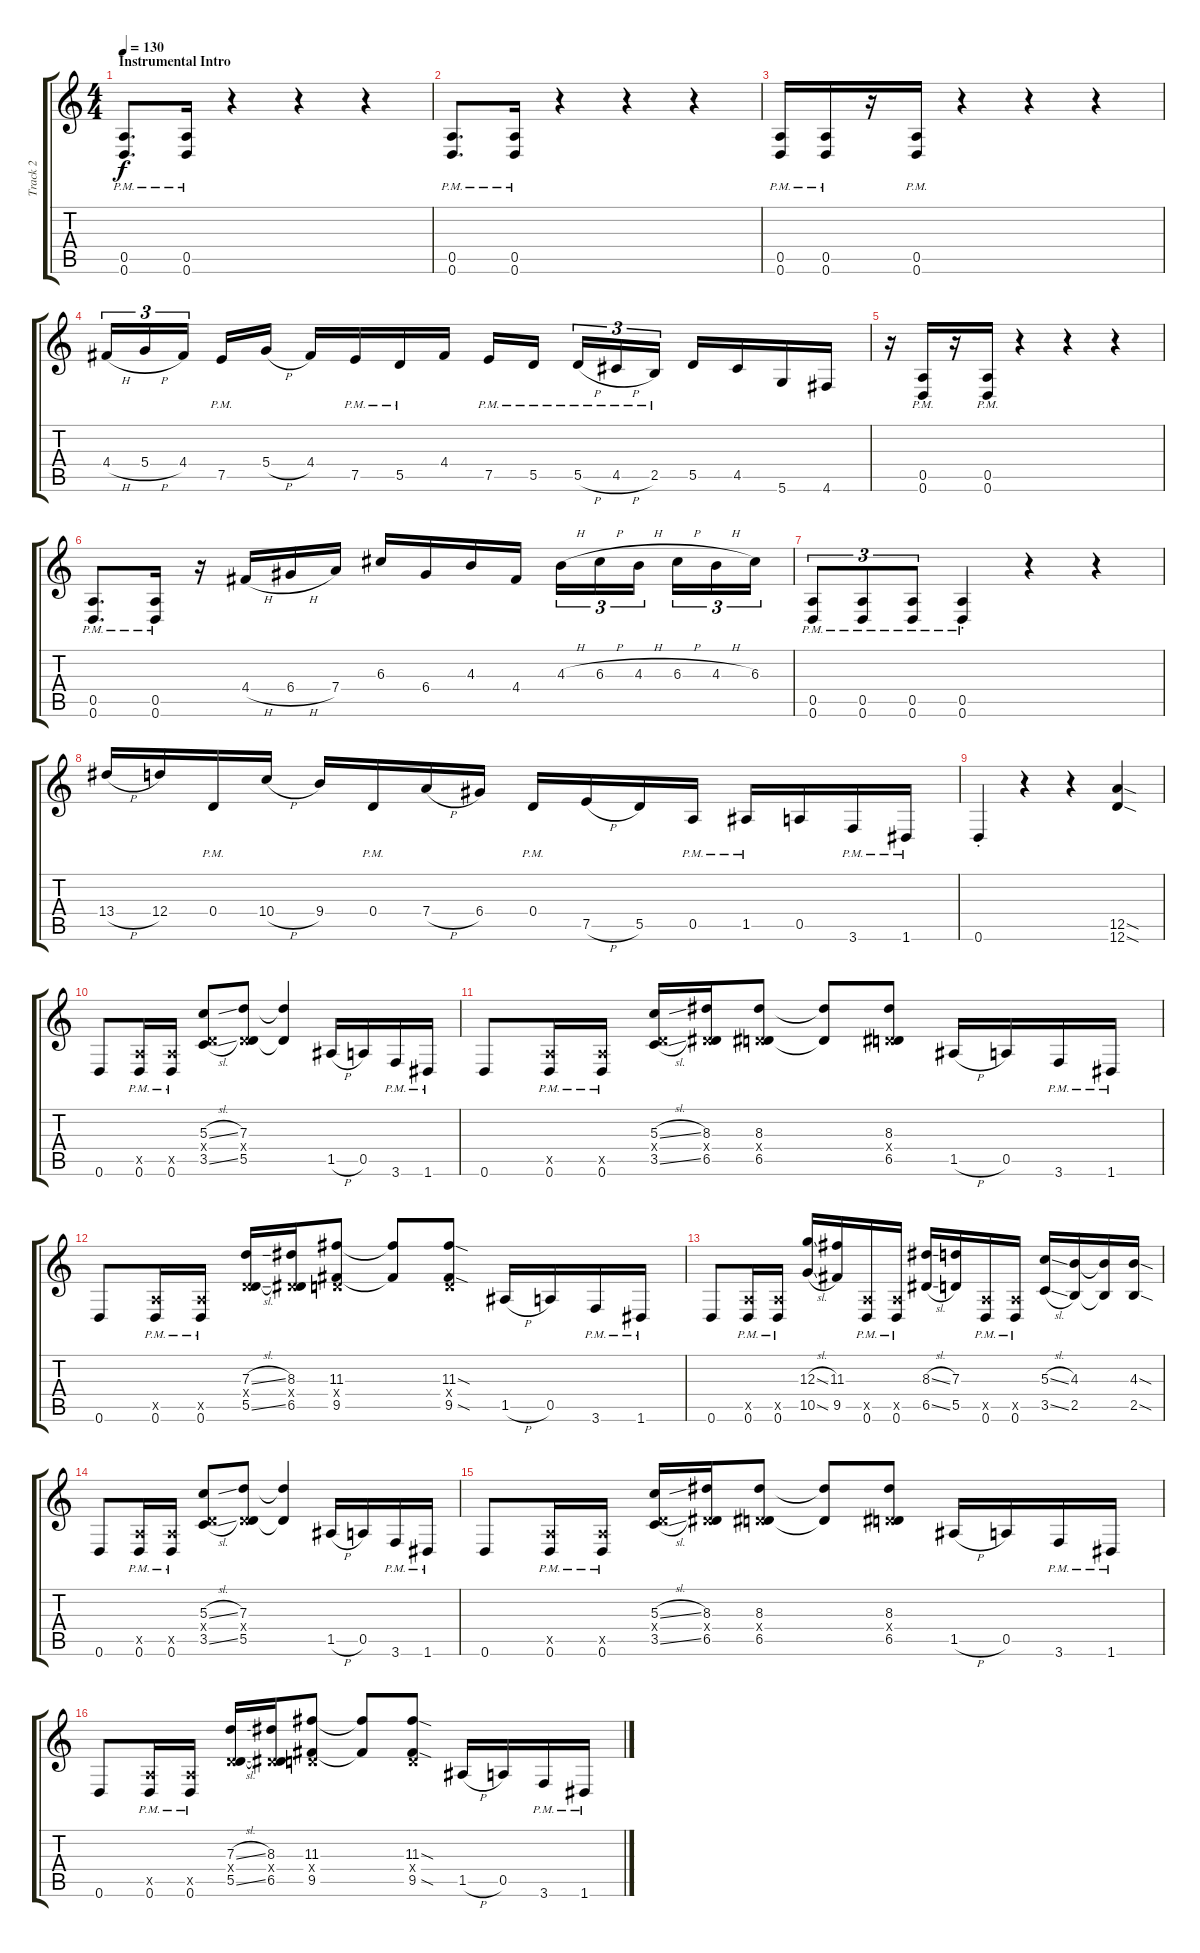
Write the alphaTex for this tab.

\track ("Track 2" "Track 2") {instrument distortionguitar}
\staff {score tabs}
\tuning (E4 B3 G3 D3 A2 D2) {hide}
\ts (4 4)
\section ("" "Instrumental Intro")
\tempo 130
\clef g2
\ks c
(0.5{pm} 0.6{pm}).8{d dy f instrument distortionguitar} (0.5{pm} 0.6{pm}).16 r.4 r.4 r.4 |
(0.5{pm} 0.6{pm}).8{d} (0.5{pm} 0.6{pm}).16 r.4 r.4 r.4 |
(0.5{pm} 0.6{pm}).16 (0.5{pm} 0.6{pm}).16 r.16 (0.5{pm} 0.6{pm}).16 r.4 r.4 r.4 |
4.4{h}.16{tu (3 2)} 5.4{h}.16{tu (3 2)} 4.4.16{tu (3 2) beam splitsecondary} 7.5{pm}.16 5.4{h}.16 4.4.16 7.5{pm}.16 5.5{pm}.16 4.4.16 7.5{pm}.16 5.5{pm}.16{beam splitsecondary} 5.5{h pm}.16{tu (3 2)} 4.5{h pm}.16{tu (3 2)} 2.5{pm}.16{tu (3 2)} 5.5.16 4.5.16 5.6.16 4.6.16 |
r.16 (0.5{pm} 0.6{pm}).16 r.16 (0.5{pm} 0.6{pm}).16 r.4 r.4 r.4 |
(0.5{pm} 0.6{pm}).8{d} (0.5{pm} 0.6{pm}).16 r.16 4.4{h}.16 6.4{h}.16 7.4.16 6.3.16 6.4.16 4.3.16 4.4.16 4.3{h}.16{tu (3 2)} 6.3{h}.16{tu (3 2)} 4.3{h}.16{tu (3 2) beam splitsecondary} 6.3{h}.16{tu (3 2)} 4.3{h}.16{tu (3 2)} 6.3.16{tu (3 2)} |
(0.5{pm} 0.6{pm}).8{tu (3 2)} (0.5{pm} 0.6{pm}).8{tu (3 2)} (0.5{pm} 0.6{pm}).8{tu (3 2)} (0.5{pm st} 0.6{pm st}).4 r.4 r.4 |
13.4{h}.16 12.4.16 0.4{pm}.16 10.4{h}.16 9.4.16 0.4{pm}.16 7.4{h}.16 6.4.16 0.4{pm}.16 7.5{h}.16 5.5.16 0.5{pm}.16 1.5{pm}.16 0.5.16 3.6{pm}.16 1.6{pm}.16 |
0.6{st}.4 r.4 r.4 (12.5{sod} 12.6{sod}).4 |
0.6.8 (0.5{x} 0.6{pm}).16 (0.5{x} 0.6{pm}).16 (5.3{sl} 0.4{x} 3.5{sl}).8 (7.3 0.4{x} 5.5).8 (7.3{t} 5.5{t}).4 1.5{h}.16 0.5.16 3.6{pm}.16 1.6{pm}.16 |
0.6.8 (0.5{x} 0.6{pm}).16 (0.5{x} 0.6{pm}).16 (5.3{sl} 0.4{x} 3.5{sl}).16 (8.3 0.4{x} 6.5).16 (8.3 0.4{x} 6.5).8 (8.3{t} 6.5{t}).8 (8.3 0.4{x} 6.5).8 1.5{h}.16 0.5.16 3.6{pm}.16 1.6{pm}.16 |
0.6.8 (0.5{x} 0.6{pm}).16 (0.5{x} 0.6{pm}).16 (7.3{sl} 0.4{x} 5.5{sl}).16 (8.3 0.4{x} 6.5).16 (11.3 0.4{x} 9.5).8 (11.3{t} 9.5{t}).8 (11.3{sod} 0.4{x} 9.5{sod}).8 1.5{h}.16 0.5.16 3.6{pm}.16 1.6{pm}.16 |
0.6.8 (0.5{x} 0.6{pm}).16 (0.5{x} 0.6{pm}).16 (12.3{sl} 10.5{sl}).16 (11.3 9.5).16 (0.5{x} 0.6{pm}).16 (0.5{x} 0.6{pm}).16 (8.3{sl} 6.5{sl}).16 (7.3 5.5).16 (0.5{x} 0.6{pm}).16 (0.5{x} 0.6{pm}).16 (5.3{sl} 3.5{sl}).16 (4.3 2.5).16 (4.3{t} 2.5{t}).16 (4.3{sod} 2.5{sod}).16 |
0.6.8 (0.5{x} 0.6{pm}).16 (0.5{x} 0.6{pm}).16 (5.3{sl} 0.4{x} 3.5{sl}).8 (7.3 0.4{x} 5.5).8 (7.3{t} 5.5{t}).4 1.5{h}.16 0.5.16 3.6{pm}.16 1.6{pm}.16 |
0.6.8 (0.5{x} 0.6{pm}).16 (0.5{x} 0.6{pm}).16 (5.3{sl} 0.4{x} 3.5{sl}).16 (8.3 0.4{x} 6.5).16 (8.3 0.4{x} 6.5).8 (8.3{t} 6.5{t}).8 (8.3 0.4{x} 6.5).8 1.5{h}.16 0.5.16 3.6{pm}.16 1.6{pm}.16 |
0.6.8 (0.5{x} 0.6{pm}).16 (0.5{x} 0.6{pm}).16 (7.3{sl} 0.4{x} 5.5{sl}).16 (8.3 0.4{x} 6.5).16 (11.3 0.4{x} 9.5).8 (11.3{t} 9.5{t}).8 (11.3{sod} 0.4{x} 9.5{sod}).8 1.5{h}.16 0.5.16 3.6{pm}.16 1.6{pm}.16
